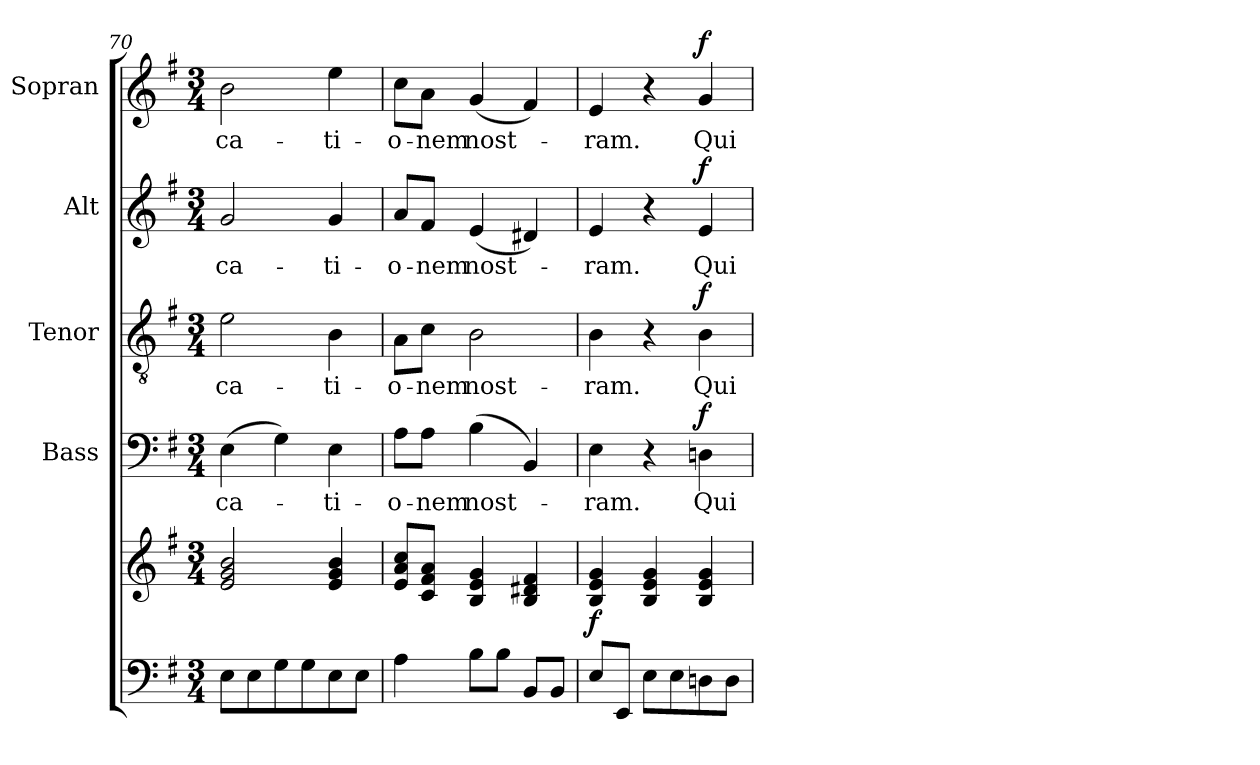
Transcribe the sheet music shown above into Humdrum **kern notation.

**kern	**kern	**dynam	**kern	**text	**dynam	**kern	**text	**dynam	**kern	**text	**dynam	**kern	**text	**dynam
*part5	*part5	*part5	*part4	*part4	*part4	*part3	*part3	*part3	*part2	*part2	*part2	*part1	*part1	*part1
*staff6	*staff5	*staff5/6	*staff4	*staff4	*staff4	*staff3	*staff3	*staff3	*staff2	*staff2	*staff2	*staff1	*staff1	*staff1
*	*	*	*I"Bass	*	*	*I"Tenor	*	*	*I"Alt	*	*	*I"Sopran	*	*
*	*	*	*I'B.	*	*	*I'T.	*	*	*I'A.	*	*	*I'S.	*	*
*clefF4	*clefG2	*	*clefF4	*	*	*clefGv2	*	*	*clefG2	*	*	*clefG2	*	*
*k[f#]	*k[f#]	*	*k[f#]	*	*	*k[f#]	*	*	*k[f#]	*	*	*k[f#]	*	*
*G:	*G:	*	*G:	*	*	*G:	*	*	*G:	*	*	*G:	*	*
*M3/4	*M3/4	*	*M3/4	*	*	*M3/4	*	*	*M3/4	*	*	*M3/4	*	*
=70	=70	=70	=70	=70	=70	=70	=70	=70	=70	=70	=70	=70	=70	=70
!	!	!	!	!LO:LY:b	!	!	!LO:LY:b	!	!	!LO:LY:b	!	!	!LO:LY:b	!
8E\L	2e/ 2g/ 2b/	.	(>4E\	-ca-	.	2e\	-ca-	.	2g/	-ca-	.	2b\	-ca-	.
8E\	.	.	.	.	.	.	.	.	.	.	.	.	.	.
8G\	.	.	4G\)	.	.	.	.	.	.	.	.	.	.	.
8G\	.	.	.	.	.	.	.	.	.	.	.	.	.	.
!	!	!	!	!LO:LY:b	!	!	!LO:LY:b	!	!	!LO:LY:b	!	!	!LO:LY:b	!
8E\	4e/ 4g/ 4b/	.	4E\	-ti-	.	4B\	-ti-	.	4g/	-ti-	.	4ee\	-ti-	.
8E\J	.	.	.	.	.	.	.	.	.	.	.	.	.	.
=71	=71	=71	=71	=71	=71	=71	=71	=71	=71	=71	=71	=71	=71	=71
!	!	!	!	!LO:LY:b	!	!	!LO:LY:b	!	!	!LO:LY:b	!	!	!LO:LY:b	!
4A\	8e/ 8a/ 8cc/L	.	8A\L	-o-	.	8A\L	-o-	.	8a/L	-o-	.	8cc\L	-o-	.
!	!	!	!	!LO:LY:b	!	!	!LO:LY:b	!	!	!LO:LY:b	!	!	!LO:LY:b	!
.	8c/ 8f#/ 8a/J	.	8A\J	-nem	.	8c\J	-nem	.	8f#/J	-nem	.	8a\J	-nem	.
!	!	!	!	!LO:LY:b	!	!	!LO:LY:b	!	!	!LO:LY:b	!	!	!LO:LY:b	!
8B\L	4B/ 4e/ 4g/	.	(>4B\	nost-	.	2B\	nost-	.	(<4e/	nost-	.	(<4g/	nost-	.
8B\J	.	.	.	.	.	.	.	.	.	.	.	.	.	.
8BB/L	4B/ 4d#X/ 4f#/	.	4BB/)	.	.	.	.	.	4d#X/)	.	.	4f#/)	.	.
8BB/J	.	.	.	.	.	.	.	.	.	.	.	.	.	.
=72	=72	=72	=72	=72	=72	=72	=72	=72	=72	=72	=72	=72	=72	=72
!	!	!LO:DY:b	!	!LO:LY:b	!	!	!LO:LY:b	!	!	!LO:LY:b	!	!	!LO:LY:b	!
8E/L	4B/ 4e/ 4g/	f	4E\	-ram.	.	4B\	-ram.	.	4e/	-ram.	.	4e/	-ram.	.
8EE/J	.	.	.	.	.	.	.	.	.	.	.	.	.	.
8E\L	4B/ 4e/ 4g/	.	4r	.	.	4r	.	.	4r	.	.	4r	.	.
8E\	.	.	.	.	.	.	.	.	.	.	.	.	.	.
!	!	!	!	!LO:LY:b	!LO:DY:a	!	!LO:LY:b	!LO:DY:a	!	!LO:LY:b	!LO:DY:a	!	!LO:LY:b	!LO:DY:a
8Dn\	4B/ 4e/ 4g/	.	4Dn\	Qui	f	4B\	Qui	f	4e/	Qui	f	4g/	Qui	f
8D\J	.	.	.	.	.	.	.	.	.	.	.	.	.	.
=	=	=	=	=	=	=	=	=	=	=	=	=	=	=
*-	*-	*-	*-	*-	*-	*-	*-	*-	*-	*-	*-	*-	*-	*-
